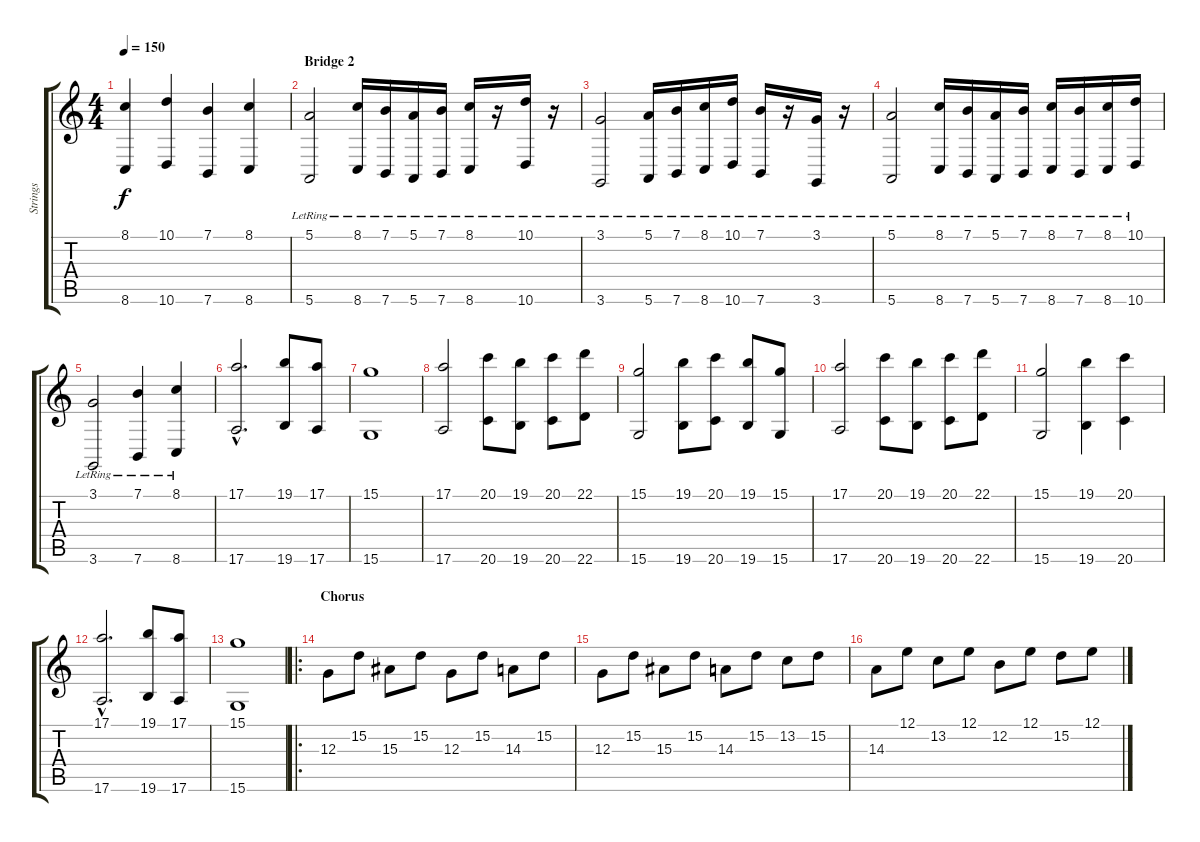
\track ("Strings" "Strings") {instrument stringensemble1}
\staff {score tabs}
\tuning (E4 B3 G3 D3 A2 E2) {hide}
\ts (4 4)
\tempo 150
\clef g2
\ks c
(8.1 8.6).4{dy f} (10.1 10.6).4 (7.1 7.6).4 (8.1 8.6).4 |
\section ("" "Bridge 2")
(5.1{lr} 5.6{lr}).2 (8.1{lr} 8.6{lr}).16 (7.1{lr} 7.6{lr}).16 (5.1{lr} 5.6{lr}).16 (7.1{lr} 7.6{lr}).16 (8.1{lr} 8.6{lr}).16 r.16 (10.1{lr} 10.6{lr}).16 r.16 |
(3.1{lr} 3.6{lr}).2 (5.1{lr} 5.6{lr}).16 (7.1{lr} 7.6{lr}).16 (8.1{lr} 8.6{lr}).16 (10.1{lr} 10.6{lr}).16 (7.1{lr} 7.6{lr}).16 r.16 (3.1{lr} 3.6{lr}).16 r.16 |
(5.1{lr} 5.6{lr}).2 (8.1{lr} 8.6{lr}).16 (7.1{lr} 7.6{lr}).16 (5.1{lr} 5.6{lr}).16 (7.1{lr} 7.6{lr}).16 (8.1{lr} 8.6{lr}).16 (7.1{lr} 7.6{lr}).16 (8.1{lr} 8.6{lr}).16 (10.1{lr} 10.6{lr}).16 |
(3.1{lr} 3.6{lr}).2 (7.1{lr} 7.6{lr}).4 (8.1{lr} 8.6{lr}).4 |
(17.1{hac} 17.6{hac}).2{d} (19.1 19.6).8 (17.1 17.6).8 |
(15.1 15.6).1 |
(17.1 17.6).2 (20.1 20.6).8 (19.1 19.6).8 (20.1 20.6).8 (22.1 22.6).8 |
(15.1 15.6).2 (19.1 19.6).8 (20.1 20.6).8 (19.1 19.6).8 (15.1 15.6).8 |
(17.1 17.6).2 (20.1 20.6).8 (19.1 19.6).8 (20.1 20.6).8 (22.1 22.6).8 |
(15.1 15.6).2 (19.1 19.6).4 (20.1 20.6).4 |
(17.1{hac} 17.6{hac}).2{d} (19.1 19.6).8 (17.1 17.6).8 |
(15.1 15.6).1 |
\ro
\section ("" "Chorus")
12.3.8 15.2.8 15.3.8 15.2.8 12.3.8 15.2.8 14.3.8 15.2.8 |
12.3.8 15.2.8 15.3.8 15.2.8 14.3.8 15.2.8 13.2.8 15.2.8 |
14.3.8 12.1.8 13.2.8 12.1.8 12.2.8 12.1.8 15.2.8 12.1.8
